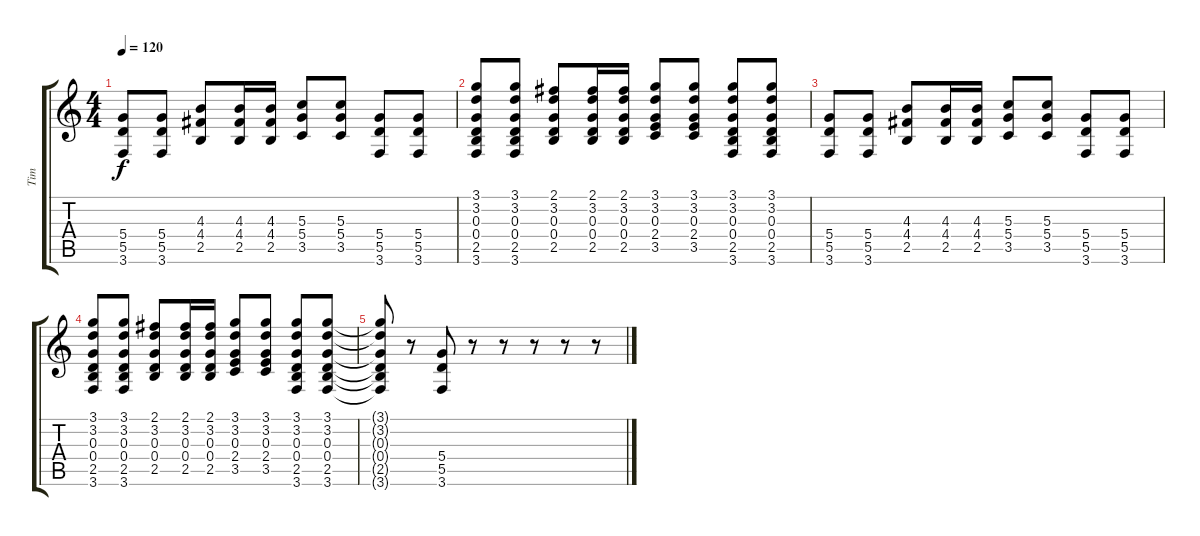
\track ("Tim" "Tim") {instrument distortionguitar}
\staff {score tabs}
\tuning (E4 B3 G3 D3 A2 D2) {hide}
\ts (4 4)
\tempo 120
\clef g2
\ks c
(5.4 5.5 3.6).8{dy f instrument distortionguitar} (5.4 5.5 3.6).8 (4.3 4.4 2.5).8 (4.3 4.4 2.5).16 (4.3 4.4 2.5).16 (5.3 5.4 3.5).8 (5.3 5.4 3.5).8 (5.4 5.5 3.6).8 (5.4 5.5 3.6).8 |
(3.1 3.2 0.3 0.4 2.5 3.6).8 (3.1 3.2 0.3 0.4 2.5 3.6).8 (2.1 3.2 0.3 0.4 2.5).8 (2.1 3.2 0.3 0.4 2.5).16 (2.1 3.2 0.3 0.4 2.5).16 (3.1 3.2 0.3 2.4 3.5).8 (3.1 3.2 0.3 2.4 3.5).8 (3.1 3.2 0.3 0.4 2.5 3.6).8 (3.1 3.2 0.3 0.4 2.5 3.6).8 |
(5.4 5.5 3.6).8 (5.4 5.5 3.6).8 (4.3 4.4 2.5).8 (4.3 4.4 2.5).16 (4.3 4.4 2.5).16 (5.3 5.4 3.5).8 (5.3 5.4 3.5).8 (5.4 5.5 3.6).8 (5.4 5.5 3.6).8 |
(3.1 3.2 0.3 0.4 2.5 3.6).8 (3.1 3.2 0.3 0.4 2.5 3.6).8 (2.1 3.2 0.3 0.4 2.5).8 (2.1 3.2 0.3 0.4 2.5).16 (2.1 3.2 0.3 0.4 2.5).16 (3.1 3.2 0.3 2.4 3.5).8 (3.1 3.2 0.3 2.4 3.5).8 (3.1 3.2 0.3 0.4 2.5 3.6).8 (3.1 3.2 0.3 0.4 2.5 3.6).8 |
(3.1{t} 3.2{t} 0.3{t} 0.4{t} 2.5{t} 3.6{t}).8 r.8 (5.4 5.5 3.6).8 r.8 r.8 r.8 r.8 r.8
